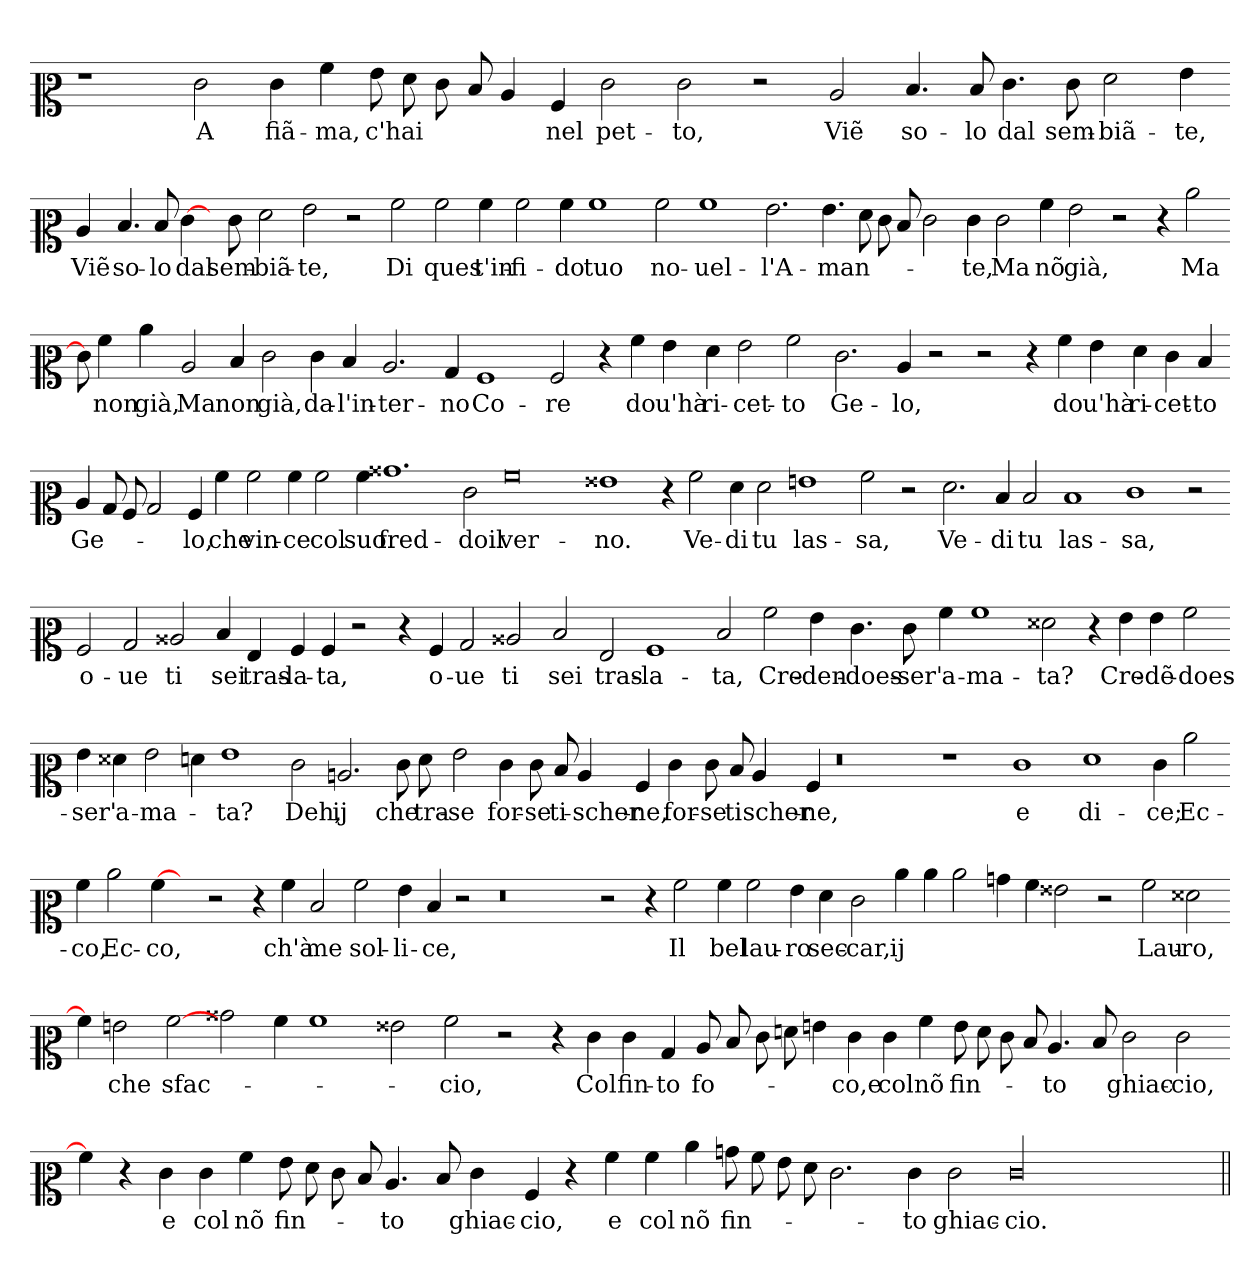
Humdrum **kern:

**kern	**text
*part1	*part1
*staff1	*staff1
*clefC2	*
*k[]	*
=	=
1r	.
2e	A
4e	fiã-
4a	ma,
8g	c'hai
8f	.
8e	.
8d	.
4c	.
4A	nel
2e	pet-
2e	to,
2r	.
2c	Viẽ
4.d	so-
8d	lo
4.e	dal
8e	sem-
2f	biã-
4g	te,
=-	=-
4c	Viẽ-
4.d	so-
8d	lo
[4e	dal
8ryy	.
8e	sem-
2f	biã-
2g	te,
2r	.
2a	Di
2a	ques-
4a	t'in-
2a	fi-
4a	do
1a	tuo
2a	no-
1a	uel-
2.g	l'A-
4.g	man-
8f	.
8e	.
8d	.
2e	.
4e	te,
2e	Ma
4a	nõ
2g	già,
2r	.
4r	.
2cc	Ma
=-	=-
8e]	.
4a	non
4cc	già,
2c	Ma
4d	non
2e	già,
4e	da-
4d	l'in-
2.c	ter-
4B	no
1A	Co-
2A	re
4r	.
4a	do
4g	u'hà
4f	ri-
2g	cet-
2a	to
2.e	Ge-
4c	lo,
2r	.
2r	.
4r	.
4a	do
4g	u'hà
4f	ri-
4e	cet-
4d	to
=-	=-
4c	Ge-
8B	.
8A	.
2B	.
4A	lo,
4a	che
2a	vin-
4a	ce
2a	col
4a	suo
1.b##X	fred-
2e	doil
0a	ver-
1g##X	no.
4r	.
2a	Ve-
4f	di
2f	tu
1g	las-
2a	sa,
2r	.
2.f	Ve-
4d	di
2d	tu
1d	las-
1e	sa,
2r	.
=-	=-
2A	o-
2B	ue
2c##X	ti
4d	sei
4G	tras-
4A	la-
4A	ta,
2r	.
4r	.
4A	o-
2B	ue
2c##X	ti
2d	sei
2G	tras-
1A	la-
2d	ta,
2a	Cre-
4g	den-
4.e	does-
8e	ser'
4a	a-
1a	ma-
2f##X	ta?
4r	.
4g	Cre-
4g	dẽ-
2a	does-
=-	=-
4g	ser'
4f##X	a-
2g	ma-
4f	.
1g	ta?
2e	Deh,
2.c	ij
8e	che
8f	tra-
2g	se
4e	for-
8e	se
8d	ti-
4c	scher-
4A	ne,
4e	for-
8e	se
8d	ti
4c	scher-
4A	ne,
0r	.
1r	.
1e	e
1f	di-
4e	ce;
2cc	Ec-
=-	=-
4a	co,
2cc	Ec-
[4a	co,
4ryy	.
2r	.
4r	.
4a	ch'à
2d	me
2a	sol-
4g	li-
4d	ce,
2r	.
0r	.
2r	.
4r	.
2a	Il
4a	bel
2a	lau-
4g	ro
4f	sec-
2e	car,
4cc	ij
4cc	.
2cc	.
4b	.
4a	.
2g##X	.
2r	.
2a	Lau-
2f##X	ro,
=-	=-
4a]	.
2g	che
[2a	sfac-
2b##X	.
4a	.
1a	.
2g##X	.
2a	cio,
2r	.
4r	.
4e	Col
4e	fin-
4B	to
8c	fo-
8d	.
8e	.
8f	.
4g	.
4e	co,e
4e	col
4a	nõ
8g	fin-
8f	.
8e	.
8d	.
4.c	to
8d	.
2e	ghiac-
2e	cio,
=-	=-
4a]	.
4r	.
4e	e
4e	col
4a	nõ
8g	fin-
8f	.
8e	.
8d	.
4.c	to
8d	.
4e	ghiac-
4A	cio,
4r	.
4a	e
4a	col
4cc	nõ
8b	fin-
8a	.
8g	.
8f	.
2.e	.
4e	to
2e	ghiac-
00e/	cio.
=||	=||
*-	*-
